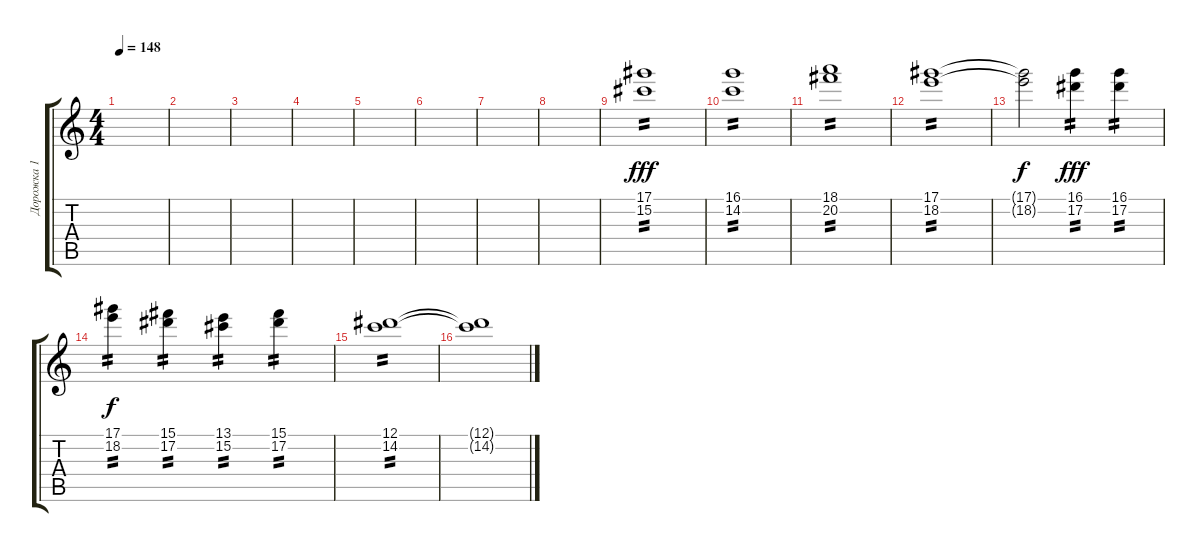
\track ("Дорожка 1" "Дорожка 1") {instrument electricguitarclean}
\staff {score tabs}
\tuning (Eb4 Bb3 Gb3 Db3 Ab2 Db2) {hide}
\ts (4 4)
\tempo 148
\clef g2
\ks c
|
|
|
|
|
|
|
|
(17.1 15.2).1{tp 2 dy fff} |
(16.1 14.2).1{tp 2} |
(18.1 20.2).1{tp 2} |
(17.1 18.2).1{tp 2} |
(17.1{t} 18.2{t}).2{dy f} (16.1 17.2).4{tp 2 dy fff} (16.1 17.2).4{tp 2} |
(17.1 18.2).4{tp 2 dy f} (15.1 17.2).4{tp 2} (13.1 15.2).4{tp 2} (15.1 17.2).4{tp 2} |
(12.1 14.2).1{tp 2} |
(12.1{t} 14.2{t}).1
